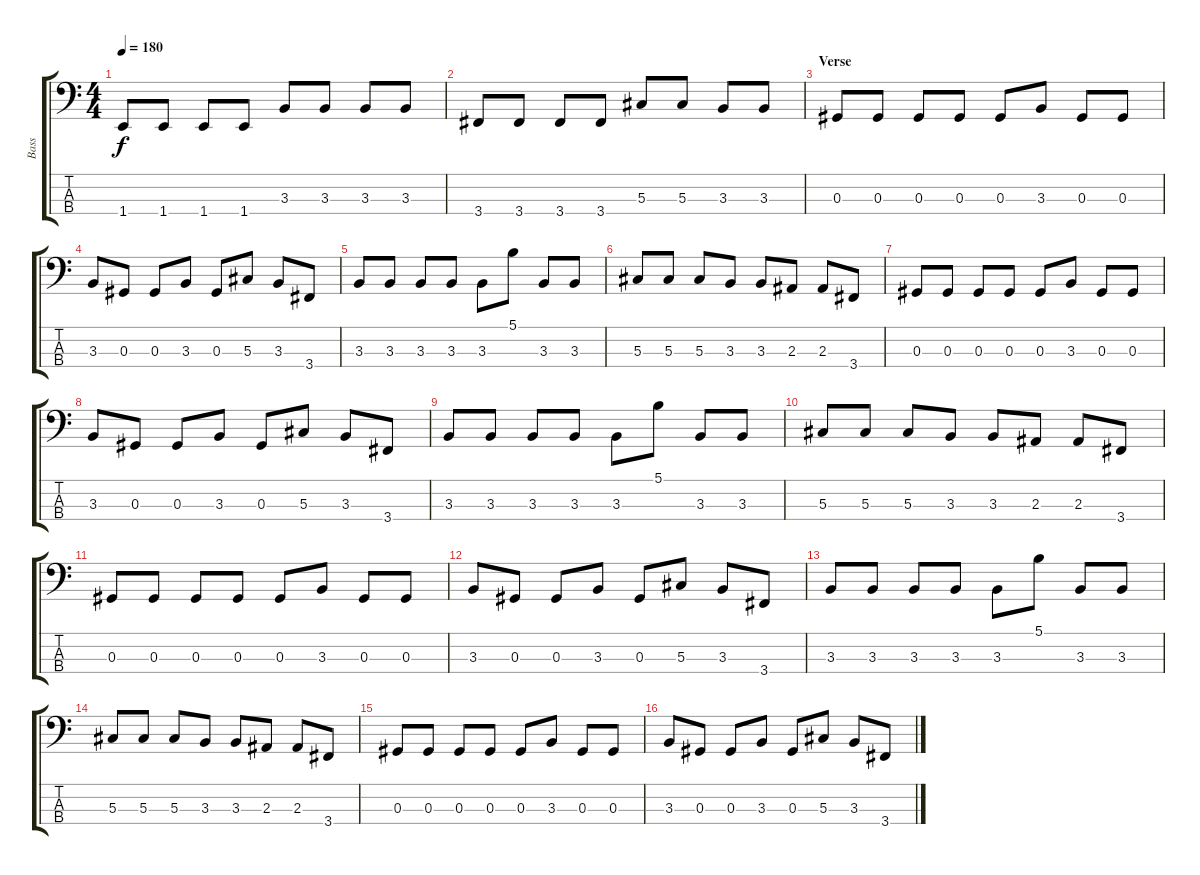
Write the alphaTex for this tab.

\track ("Bass" "Bass") {instrument electricbassfinger}
\staff {score tabs}
\tuning (Gb2 Db2 Ab1 Eb1) {hide}
\ts (4 4)
\tempo 180
\clef f4
\ks c
1.4.8{dy f} 1.4.8 1.4.8 1.4.8 3.3.8 3.3.8 3.3.8 3.3.8 |
3.4.8 3.4.8 3.4.8 3.4.8 5.3.8 5.3.8 3.3.8 3.3.8 |
\section ("" "Verse")
0.3.8 0.3.8 0.3.8 0.3.8 0.3.8 3.3.8 0.3.8 0.3.8 |
3.3.8 0.3.8 0.3.8 3.3.8 0.3.8 5.3.8 3.3.8 3.4.8 |
3.3.8 3.3.8 3.3.8 3.3.8 3.3.8 5.1.8 3.3.8 3.3.8 |
5.3.8 5.3.8 5.3.8 3.3.8 3.3.8 2.3.8 2.3.8 3.4.8 |
0.3.8 0.3.8 0.3.8 0.3.8 0.3.8 3.3.8 0.3.8 0.3.8 |
3.3.8 0.3.8 0.3.8 3.3.8 0.3.8 5.3.8 3.3.8 3.4.8 |
3.3.8 3.3.8 3.3.8 3.3.8 3.3.8 5.1.8 3.3.8 3.3.8 |
5.3.8 5.3.8 5.3.8 3.3.8 3.3.8 2.3.8 2.3.8 3.4.8 |
0.3.8 0.3.8 0.3.8 0.3.8 0.3.8 3.3.8 0.3.8 0.3.8 |
3.3.8 0.3.8 0.3.8 3.3.8 0.3.8 5.3.8 3.3.8 3.4.8 |
3.3.8 3.3.8 3.3.8 3.3.8 3.3.8 5.1.8 3.3.8 3.3.8 |
5.3.8 5.3.8 5.3.8 3.3.8 3.3.8 2.3.8 2.3.8 3.4.8 |
0.3.8 0.3.8 0.3.8 0.3.8 0.3.8 3.3.8 0.3.8 0.3.8 |
3.3.8 0.3.8 0.3.8 3.3.8 0.3.8 5.3.8 3.3.8 3.4.8
